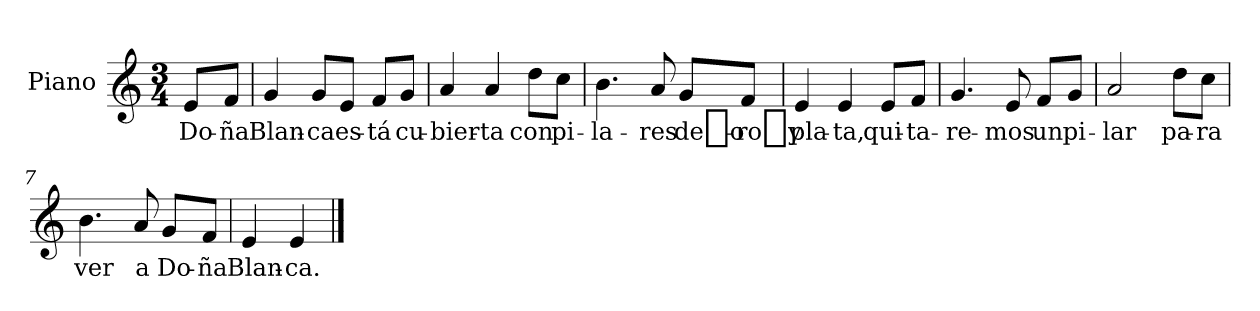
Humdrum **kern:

**kern	**text
*part1	*part1
*staff1	*staff1
*I"Piano	*
*I'Pno	*
*clefG2	*
*k[]	*
*M3/4	*
=	=
8e/L	Do-
*MM90	*
8f/J	-ña
=1	=1
4g/	Blan-
8g/L	-ca
8e/J	es-
8f/L	-tá
8g/J	cu-
=2	=2
4a/	-bier-
4a/	-ta
8dd\L	con
8cc\J	pi-
=3	=3
4.b\	-la-
8a/	-res
8g/L	de_o-
8f/J	-ro_y
!!LO:LB:g=z
=4	=4
4e/	pla-
4e/	-ta,
8e/L	qui-
8f/J	-ta-
=5	=5
4.g/	-re-
8e/	-mos
8f/L	un
8g/J	pi-
=6	=6
2a/	-lar
8dd\L	pa-
8cc\J	-ra
=7	=7
4.b\	ver
8a/	a
8g/L	Do-
8f/J	-ña
=8	=8
4e/	Blan-
4e/	-ca.
==	==
*-	*-
